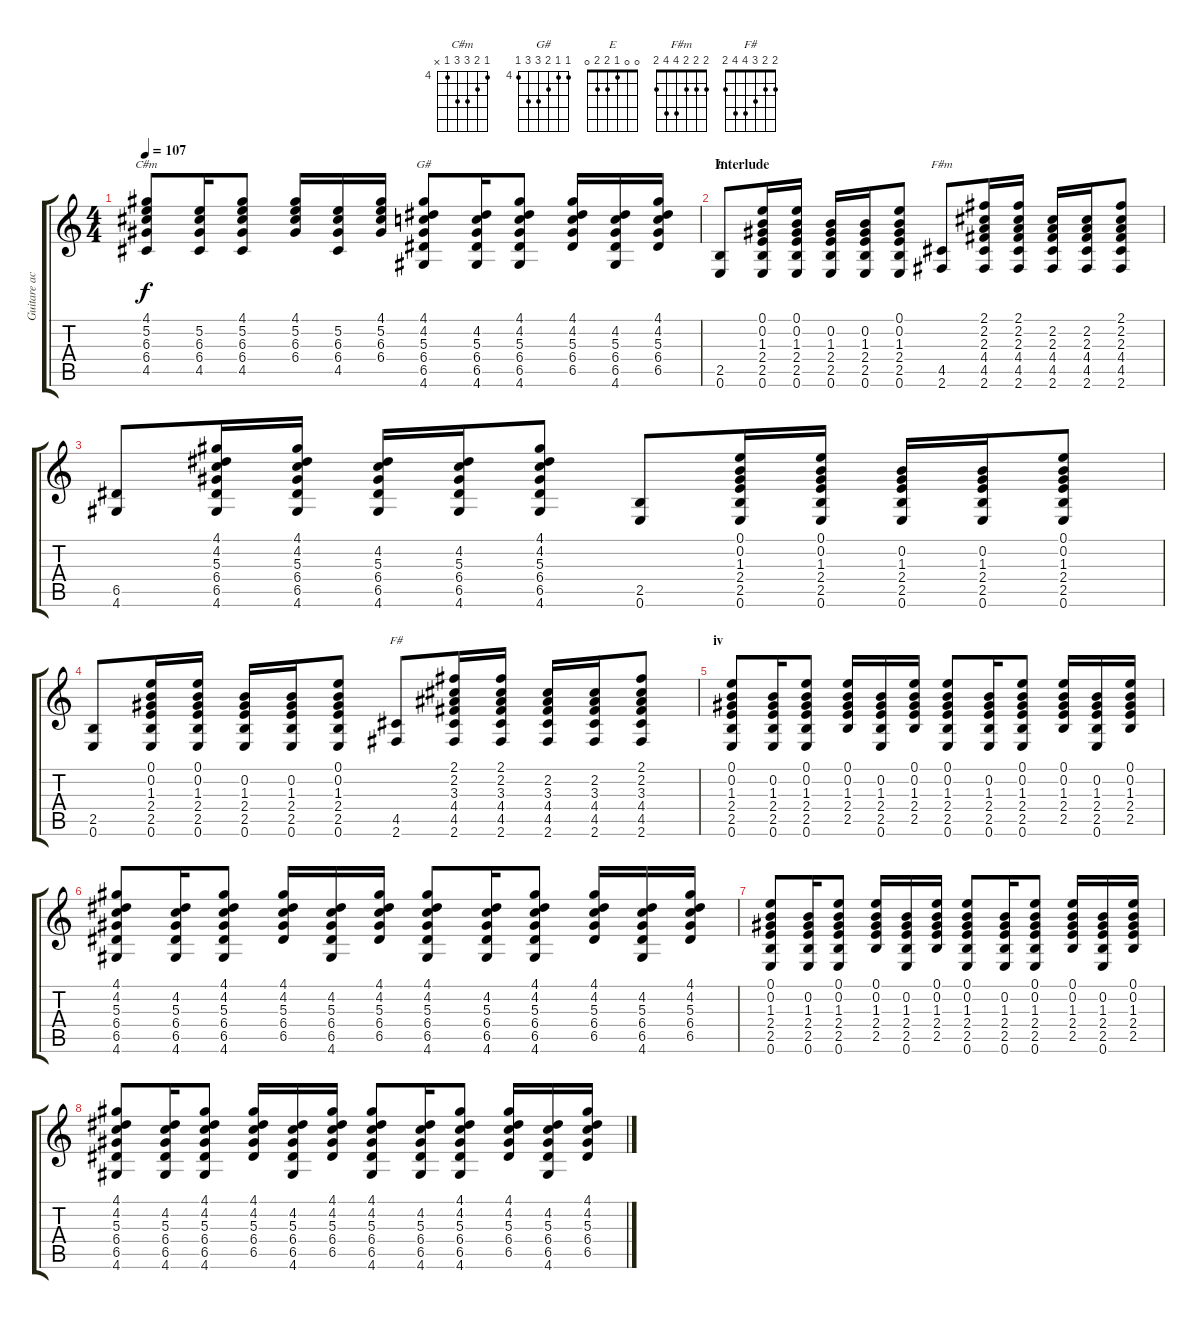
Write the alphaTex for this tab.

\track ("Guitare acoustique" "Guitare ac") {instrument acousticguitarsteel}
\staff {score tabs}
\tuning (E4 B3 G3 D3 A2 E2) {hide}
\chord ("C#m" 4 5 6 6 4 x) {firstfret 4}
\chord ("G#" 4 4 5 6 6 4) {firstfret 4}
\chord ("E" 0 0 1 2 2 0)
\chord ("F#m" 2 2 2 4 4 2)
\chord ("F#" 2 2 3 4 4 2)
\ts (4 4)
\tempo 107
\clef g2
\ks c
(4.1 5.2 6.3 6.4 4.5).8{ch "C#m" dy f} (5.2 6.3 6.4 4.5).16 (4.1 5.2 6.3 6.4 4.5).8 (4.1 5.2 6.3 6.4).16 (5.2 6.3 6.4 4.5).16 (4.1 5.2 6.3 6.4).16 (4.1 4.2 5.3 6.4 6.5 4.6).8{ch "G#"} (4.2 5.3 6.4 6.5 4.6).16 (4.1 4.2 5.3 6.4 6.5 4.6).8 (4.1 4.2 5.3 6.4 6.5).16 (4.2 5.3 6.4 6.5 4.6).16 (4.1 4.2 5.3 6.4 6.5).16 |
\section ("" "Interlude")
(2.5 0.6).8{ch "E"} (0.1 0.2 1.3 2.4 2.5 0.6).16 (0.1 0.2 1.3 2.4 2.5 0.6).16 (0.2 1.3 2.4 2.5 0.6).16 (0.2 1.3 2.4 2.5 0.6).16 (0.1 0.2 1.3 2.4 2.5 0.6).8 (4.5 2.6).8{ch "F#m"} (2.1 2.2 2.3 4.4 4.5 2.6).16 (2.1 2.2 2.3 4.4 4.5 2.6).16 (2.2 2.3 4.4 4.5 2.6).16 (2.2 2.3 4.4 4.5 2.6).16 (2.1 2.2 2.3 4.4 4.5 2.6).8 |
(6.5 4.6).8 (4.1 4.2 5.3 6.4 6.5 4.6).16 (4.1 4.2 5.3 6.4 6.5 4.6).16 (4.2 5.3 6.4 6.5 4.6).16 (4.2 5.3 6.4 6.5 4.6).16 (4.1 4.2 5.3 6.4 6.5 4.6).8 (2.5 0.6).8 (0.1 0.2 1.3 2.4 2.5 0.6).16 (0.1 0.2 1.3 2.4 2.5 0.6).16 (0.2 1.3 2.4 2.5 0.6).16 (0.2 1.3 2.4 2.5 0.6).16 (0.1 0.2 1.3 2.4 2.5 0.6).8 |
(2.5 0.6).8 (0.1 0.2 1.3 2.4 2.5 0.6).16 (0.1 0.2 1.3 2.4 2.5 0.6).16 (0.2 1.3 2.4 2.5 0.6).16 (0.2 1.3 2.4 2.5 0.6).16 (0.1 0.2 1.3 2.4 2.5 0.6).8 (4.5 2.6).8{ch "F#"} (2.1 2.2 3.3 4.4 4.5 2.6).16 (2.1 2.2 3.3 4.4 4.5 2.6).16 (2.2 3.3 4.4 4.5 2.6).16 (2.2 3.3 4.4 4.5 2.6).16 (2.1 2.2 3.3 4.4 4.5 2.6).8 |
\section ("" "iv")
(0.1 0.2 1.3 2.4 2.5 0.6).8 (0.2 1.3 2.4 2.5 0.6).16 (0.1 0.2 1.3 2.4 2.5 0.6).8 (0.1 0.2 1.3 2.4 2.5).16 (0.2 1.3 2.4 2.5 0.6).16 (0.1 0.2 1.3 2.4 2.5).16 (0.1 0.2 1.3 2.4 2.5 0.6).8 (0.2 1.3 2.4 2.5 0.6).16 (0.1 0.2 1.3 2.4 2.5 0.6).8 (0.1 0.2 1.3 2.4 2.5).16 (0.2 1.3 2.4 2.5 0.6).16 (0.1 0.2 1.3 2.4 2.5).16 |
(4.1 4.2 5.3 6.4 6.5 4.6).8 (4.2 5.3 6.4 6.5 4.6).16 (4.1 4.2 5.3 6.4 6.5 4.6).8 (4.1 4.2 5.3 6.4 6.5).16 (4.2 5.3 6.4 6.5 4.6).16 (4.1 4.2 5.3 6.4 6.5).16 (4.1 4.2 5.3 6.4 6.5 4.6).8 (4.2 5.3 6.4 6.5 4.6).16 (4.1 4.2 5.3 6.4 6.5 4.6).8 (4.1 4.2 5.3 6.4 6.5).16 (4.2 5.3 6.4 6.5 4.6).16 (4.1 4.2 5.3 6.4 6.5).16 |
(0.1 0.2 1.3 2.4 2.5 0.6).8 (0.2 1.3 2.4 2.5 0.6).16 (0.1 0.2 1.3 2.4 2.5 0.6).8 (0.1 0.2 1.3 2.4 2.5).16 (0.2 1.3 2.4 2.5 0.6).16 (0.1 0.2 1.3 2.4 2.5).16 (0.1 0.2 1.3 2.4 2.5 0.6).8 (0.2 1.3 2.4 2.5 0.6).16 (0.1 0.2 1.3 2.4 2.5 0.6).8 (0.1 0.2 1.3 2.4 2.5).16 (0.2 1.3 2.4 2.5 0.6).16 (0.1 0.2 1.3 2.4 2.5).16 |
(4.1 4.2 5.3 6.4 6.5 4.6).8 (4.2 5.3 6.4 6.5 4.6).16 (4.1 4.2 5.3 6.4 6.5 4.6).8 (4.1 4.2 5.3 6.4 6.5).16 (4.2 5.3 6.4 6.5 4.6).16 (4.1 4.2 5.3 6.4 6.5).16 (4.1 4.2 5.3 6.4 6.5 4.6).8 (4.2 5.3 6.4 6.5 4.6).16 (4.1 4.2 5.3 6.4 6.5 4.6).8 (4.1 4.2 5.3 6.4 6.5).16 (4.2 5.3 6.4 6.5 4.6).16 (4.1 4.2 5.3 6.4 6.5).16
